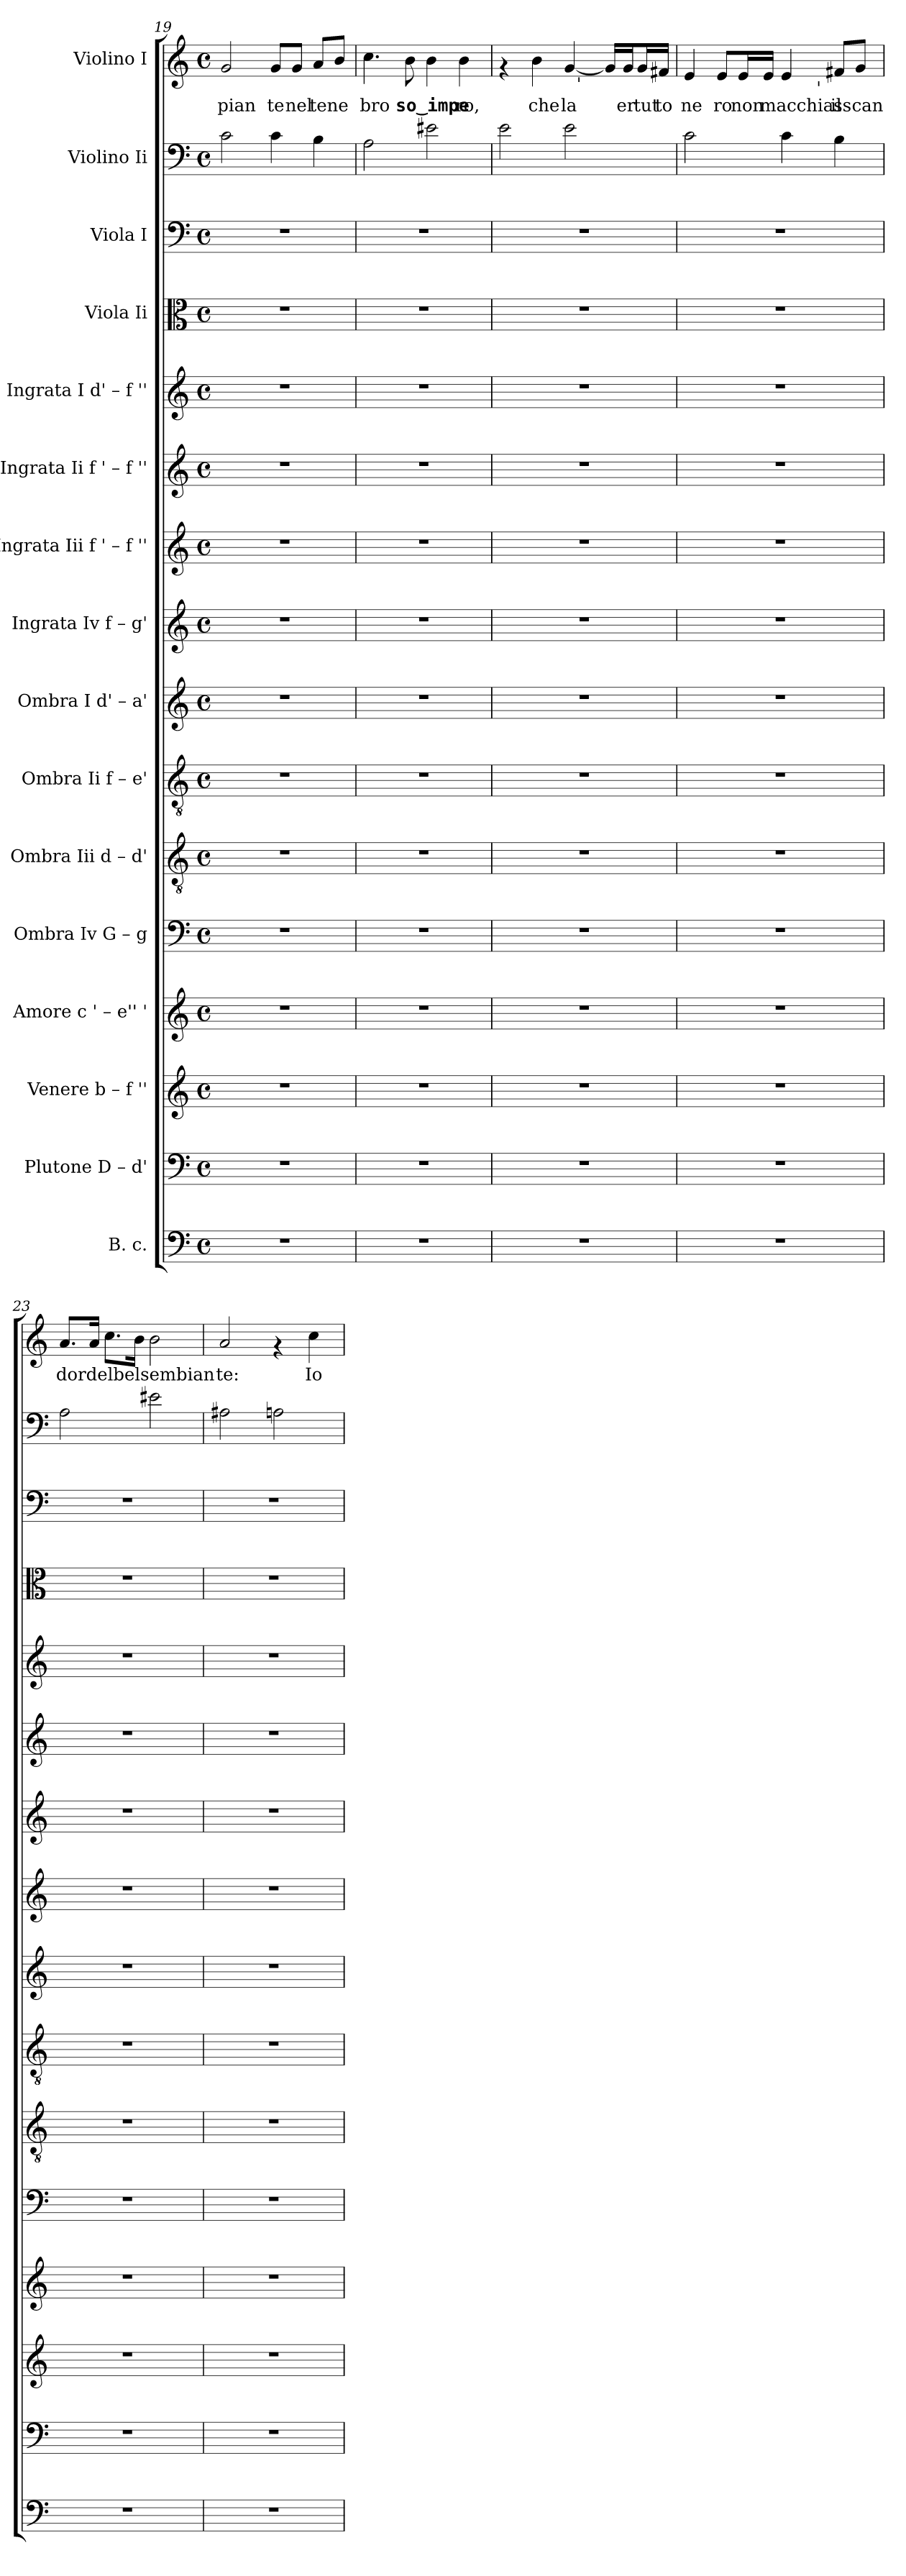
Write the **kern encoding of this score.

**kern	**kern	**kern	**kern	**kern	**kern	**kern	**kern	**kern	**kern	**kern	**kern	**kern	**kern	**kern	**kern	**text
*part16	*part15	*part14	*part13	*part12	*part11	*part10	*part9	*part8	*part7	*part6	*part5	*part4	*part3	*part2	*part1	*part1
*staff16	*staff15	*staff14	*staff13	*staff12	*staff11	*staff10	*staff9	*staff8	*staff7	*staff6	*staff5	*staff4	*staff3	*staff2	*staff1	*staff1
*I"B. c.	*I"Plutone  D – d'	*I"Venere  b – f ''	*I"Amore  c ' – e''  '	*I"Ombra Iv  G – g	*I"Ombra Iii  d – d'	*I"Ombra Ii  f – e'	*I"Ombra I  d' – a'	*I"Ingrata Iv  f – g'	*I"Ingrata Iii  f ' – f ''	*I"Ingrata Ii  f ' – f ''	*I"Ingrata I  d' – f ''	*I"Viola Ii	*I"Viola I	*I"Violino Ii	*I"Violino I	*
*clefF4	*clefF4	*clefG2	*clefG2	*clefF4	*clefGv2	*clefGv2	*clefG2	*clefG2	*clefG2	*clefG2	*clefG2	*clefC3	*clefF4	*clefF4	*clefG2	*
*k[]	*k[]	*k[]	*k[]	*k[]	*k[]	*k[]	*k[]	*k[]	*k[]	*k[]	*k[]	*k[]	*k[]	*k[]	*k[]	*
*C:	*C:	*C:	*C:	*C:	*C:	*C:	*C:	*C:	*C:	*C:	*C:	*C:	*C:	*C:	*C:	*
*M4/4	*M4/4	*M4/4	*M4/4	*M4/4	*M4/4	*M4/4	*M4/4	*M4/4	*M4/4	*M4/4	*M4/4	*M4/4	*M4/4	*M4/4	*M4/4	*
*met(c)	*met(c)	*met(c)	*met(c)	*met(c)	*met(c)	*met(c)	*met(c)	*met(c)	*met(c)	*met(c)	*met(c)	*met(c)	*met(c)	*met(c)	*met(c)	*
=19	=19	=19	=19	=19	=19	=19	=19	=19	=19	=19	=19	=19	=19	=19	=19	=19
!	!	!	!	!	!	!	!	!	!	!	!	!	!	!	!	!LO:LY:b:cj
1r	1r	1r	1r	1r	1r	1r	1r	1r	1r	1r	1r	1r	1r	2c\	2g/	pian
!	!	!	!	!	!	!	!	!	!	!	!	!	!	!	!	!LO:LY:b:cj
.	.	.	.	.	.	.	.	.	.	.	.	.	.	4c\	8g/L	te
!	!	!	!	!	!	!	!	!	!	!	!	!	!	!	!	!LO:LY:b:cj
.	.	.	.	.	.	.	.	.	.	.	.	.	.	.	8g/J	nel
!	!	!	!	!	!	!	!	!	!	!	!	!	!	!	!	!LO:LY:b:cj
.	.	.	.	.	.	.	.	.	.	.	.	.	.	4B\	8a/L	tene
!	!	!	!	!	!	!	!	!	!	!	!	!	!	!	!	!LO:LY:b:cj
.	.	.	.	.	.	.	.	.	.	.	.	.	.	.	8b/J	.
=20	=20	=20	=20	=20	=20	=20	=20	=20	=20	=20	=20	=20	=20	=20	=20	=20
!	!	!	!	!	!	!	!	!	!	!	!	!	!	!	!	!LO:LY:b:cj
1r	1r	1r	1r	1r	1r	1r	1r	1r	1r	1r	1r	1r	1r	2A\	4.cc\	bro
!	!	!	!	!	!	!	!	!	!	!	!	!	!	!	!	!LO:LY:b:cj
.	.	.	.	.	.	.	.	.	.	.	.	.	.	.	8b\	so‿impe
!	!	!	!	!	!	!	!	!	!	!	!	!	!	!	!	!LO:LY:b:cj
.	.	.	.	.	.	.	.	.	.	.	.	.	.	2e#\	4b\	.
!	!	!	!	!	!	!	!	!	!	!	!	!	!	!	!	!LO:LY:b:cj
.	.	.	.	.	.	.	.	.	.	.	.	.	.	.	4b\	ro,
=21	=21	=21	=21	=21	=21	=21	=21	=21	=21	=21	=21	=21	=21	=21	=21	=21
*	*	*	*	*	*	*	*	*	*	*	*	*	*	*	*^	*
1r	1r	1r	1r	1r	1r	1r	1r	1r	1r	1r	1r	1r	1r	2e\	4rf	2ryy	.
!	!	!	!	!	!	!	!	!	!	!	!	!	!	!	!	!	!LO:LY:b:cj
.	.	.	.	.	.	.	.	.	.	.	.	.	.	.	4b\	.	che
!	!	!	!	!	!	!	!	!	!	!	!	!	!	!	!	!	!LO:LY:b:cj
.	.	.	.	.	.	.	.	.	.	.	.	.	.	2e\	[<4g/	32.ryy	la
!	!	!	!	!	!	!	!	!	!	!	!	!	!	!	!	!LO:TX:b:t='	!
.	.	.	.	.	.	.	.	.	.	.	.	.	.	.	.	4ryy	.
!	!	!	!	!	!	!	!	!	!	!	!	!	!	!	!	!	!LO:LY:b:cj
.	.	.	.	.	.	.	.	.	.	.	.	.	.	.	16g/LL]	.	.
.	.	.	.	.	.	.	.	.	.	.	.	.	.	.	.	8ryy	.
!	!	!	!	!	!	!	!	!	!	!	!	!	!	!	!	!	!LO:LY:b:cj
.	.	.	.	.	.	.	.	.	.	.	.	.	.	.	16g/J	.	er
!	!	!	!	!	!	!	!	!	!	!	!	!	!	!	!	!	!LO:LY:b:cj
.	.	.	.	.	.	.	.	.	.	.	.	.	.	.	16g/L	.	tut
.	.	.	.	.	.	.	.	.	.	.	.	.	.	.	.	16ryy	.
!	!	!	!	!	!	!	!	!	!	!	!	!	!	!	!	!	!LO:LY:b:cj
.	.	.	.	.	.	.	.	.	.	.	.	.	.	.	16f#X/JJ	.	to
.	.	.	.	.	.	.	.	.	.	.	.	.	.	.	.	64ryy	.
=22	=22	=22	=22	=22	=22	=22	=22	=22	=22	=22	=22	=22	=22	=22	=22	=22	=22
!	!	!	!	!	!	!	!	!	!	!	!	!	!	!	!	!	!LO:LY:b:cj
1r	1r	1r	1r	1r	1r	1r	1r	1r	1r	1r	1r	1r	1r	2c\	4e/	2ryy	ne
!	!	!	!	!	!	!	!	!	!	!	!	!	!	!	!	!	!LO:LY:b:cj
.	.	.	.	.	.	.	.	.	.	.	.	.	.	.	8e/L	.	ro
!	!	!	!	!	!	!	!	!	!	!	!	!	!	!	!	!	!LO:LY:b:cj
.	.	.	.	.	.	.	.	.	.	.	.	.	.	.	16e/L	.	non
!	!	!	!	!	!	!	!	!	!	!	!	!	!	!	!	!	!LO:LY:b:cj
.	.	.	.	.	.	.	.	.	.	.	.	.	.	.	16e/JJ	.	macchiass
!	!	!	!	!	!	!	!	!	!	!	!	!	!	!	!	!	!LO:LY:b:cj
.	.	.	.	.	.	.	.	.	.	.	.	.	.	4c\	4e/	8.ryy	.
!	!	!	!	!	!	!	!	!	!	!	!	!	!	!	!	!LO:TX:b:t='	!
.	.	.	.	.	.	.	.	.	.	.	.	.	.	.	.	4ryy	.
!	!	!	!	!	!	!	!	!	!	!	!	!	!	!	!	!	!LO:LY:b:cj
.	.	.	.	.	.	.	.	.	.	.	.	.	.	4B\	8f#X/L	.	il
!	!	!	!	!	!	!	!	!	!	!	!	!	!	!	!	!	!LO:LY:b:cj
.	.	.	.	.	.	.	.	.	.	.	.	.	.	.	8g/J	.	can
.	.	.	.	.	.	.	.	.	.	.	.	.	.	.	.	16ryy	.
!!LO:PB:g=z
=23	=23	=23	=23	=23	=23	=23	=23	=23	=23	=23	=23	=23	=23	=23	=23	=23	=23
!	!	!	!	!	!	!	!	!	!	!	!	!	!	!	!	!	!LO:LY:b:cj
*	*	*	*	*	*	*	*	*	*	*	*	*	*	*	*v	*v	*
1r	1r	1r	1r	1r	1r	1r	1r	1r	1r	1r	1r	1r	1r	2A\	8.a/L	dordelbelsembian-
!	!	!	!	!	!	!	!	!	!	!	!	!	!	!	!	!LO:LY:b:cj
.	.	.	.	.	.	.	.	.	.	.	.	.	.	.	16a/Jk	--
!	!	!	!	!	!	!	!	!	!	!	!	!	!	!	!	!LO:LY:b:cj
.	.	.	.	.	.	.	.	.	.	.	.	.	.	.	8.cc\L	--
!	!	!	!	!	!	!	!	!	!	!	!	!	!	!	!	!LO:LY:b:cj
.	.	.	.	.	.	.	.	.	.	.	.	.	.	.	16b\Jk	--
!	!	!	!	!	!	!	!	!	!	!	!	!	!	!	!	!LO:LY:b:cj
.	.	.	.	.	.	.	.	.	.	.	.	.	.	2e#\	2b\	--
=24	=24	=24	=24	=24	=24	=24	=24	=24	=24	=24	=24	=24	=24	=24	=24	=24
!	!	!	!	!	!	!	!	!	!	!	!	!	!	!	!	!LO:LY:b:cj
1r	1r	1r	1r	1r	1r	1r	1r	1r	1r	1r	1r	1r	1r	2A#\	2a/	-te:
.	.	.	.	.	.	.	.	.	.	.	.	.	.	2A\	4rf	.
!	!	!	!	!	!	!	!	!	!	!	!	!	!	!	!	!LO:LY:b:cj
.	.	.	.	.	.	.	.	.	.	.	.	.	.	.	4cc\	Io
=	=	=	=	=	=	=	=	=	=	=	=	=	=	=	=	=
*-	*-	*-	*-	*-	*-	*-	*-	*-	*-	*-	*-	*-	*-	*-	*-	*-
